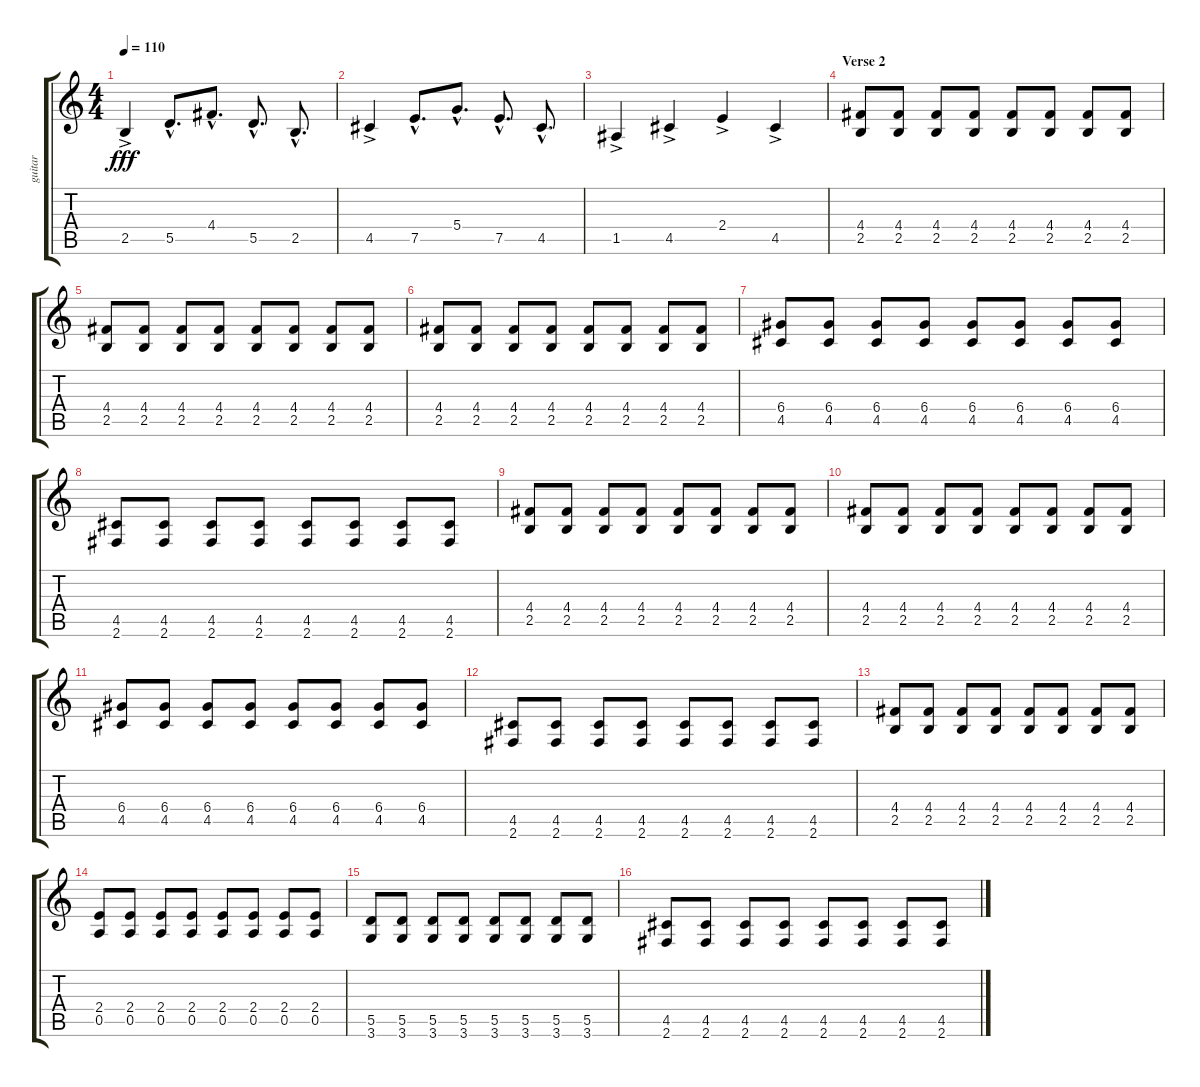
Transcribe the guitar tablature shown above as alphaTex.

\track ("guitar" "guitar") {instrument distortionguitar}
\staff {score tabs}
\tuning (E4 B3 G3 D3 A2 E2) {hide}
\ts (4 4)
\tempo 110
\clef g2
\ks c
2.5{ac}.4{dy fff} 5.5{hac}.8{d} 4.4{hac}.8{d} 5.5{hac}.8{d} 2.5{hac}.8{d} |
4.5{ac}.4 7.5{hac}.8{d} 5.4{hac}.8{d} 7.5{hac}.8{d} 4.5{hac}.8{d} |
1.5{ac}.4 4.5{ac}.4 2.4{ac}.4 4.5{ac}.4 |
\section ("" "Verse 2")
(4.4 2.5).8{instrument electricguitarmuted} (4.4 2.5).8 (4.4 2.5).8 (4.4 2.5).8 (4.4 2.5).8 (4.4 2.5).8 (4.4 2.5).8 (4.4 2.5).8 |
(4.4 2.5).8{instrument electricguitarmuted} (4.4 2.5).8 (4.4 2.5).8 (4.4 2.5).8 (4.4 2.5).8 (4.4 2.5).8 (4.4 2.5).8 (4.4 2.5).8 |
(4.4 2.5).8{instrument electricguitarmuted} (4.4 2.5).8 (4.4 2.5).8 (4.4 2.5).8 (4.4 2.5).8 (4.4 2.5).8 (4.4 2.5).8 (4.4 2.5).8 |
(6.4 4.5).8{instrument electricguitarmuted} (6.4 4.5).8 (6.4 4.5).8 (6.4 4.5).8 (6.4 4.5).8 (6.4 4.5).8 (6.4 4.5).8 (6.4 4.5).8 |
(4.5 2.6).8{instrument electricguitarmuted} (4.5 2.6).8 (4.5 2.6).8 (4.5 2.6).8 (4.5 2.6).8 (4.5 2.6).8 (4.5 2.6).8 (4.5 2.6).8 |
(4.4 2.5).8{instrument electricguitarmuted} (4.4 2.5).8 (4.4 2.5).8 (4.4 2.5).8 (4.4 2.5).8 (4.4 2.5).8 (4.4 2.5).8 (4.4 2.5).8 |
(4.4 2.5).8{instrument electricguitarmuted} (4.4 2.5).8 (4.4 2.5).8 (4.4 2.5).8 (4.4 2.5).8 (4.4 2.5).8 (4.4 2.5).8 (4.4 2.5).8 |
(6.4 4.5).8{instrument electricguitarmuted} (6.4 4.5).8 (6.4 4.5).8 (6.4 4.5).8 (6.4 4.5).8 (6.4 4.5).8 (6.4 4.5).8 (6.4 4.5).8 |
(4.5 2.6).8{instrument electricguitarmuted} (4.5 2.6).8 (4.5 2.6).8 (4.5 2.6).8 (4.5 2.6).8 (4.5 2.6).8 (4.5 2.6).8 (4.5 2.6).8 |
(4.4 2.5).8{instrument electricguitarmuted} (4.4 2.5).8 (4.4 2.5).8 (4.4 2.5).8 (4.4 2.5).8 (4.4 2.5).8 (4.4 2.5).8 (4.4 2.5).8 |
(2.4 0.5).8{instrument electricguitarmuted} (2.4 0.5).8 (2.4 0.5).8 (2.4 0.5).8 (2.4 0.5).8 (2.4 0.5).8 (2.4 0.5).8 (2.4 0.5).8 |
(5.5 3.6).8{instrument electricguitarmuted} (5.5 3.6).8 (5.5 3.6).8 (5.5 3.6).8 (5.5 3.6).8 (5.5 3.6).8 (5.5 3.6).8 (5.5 3.6).8 |
(4.5 2.6).8{instrument electricguitarmuted} (4.5 2.6).8 (4.5 2.6).8 (4.5 2.6).8 (4.5 2.6).8 (4.5 2.6).8 (4.5 2.6).8 (4.5 2.6).8
